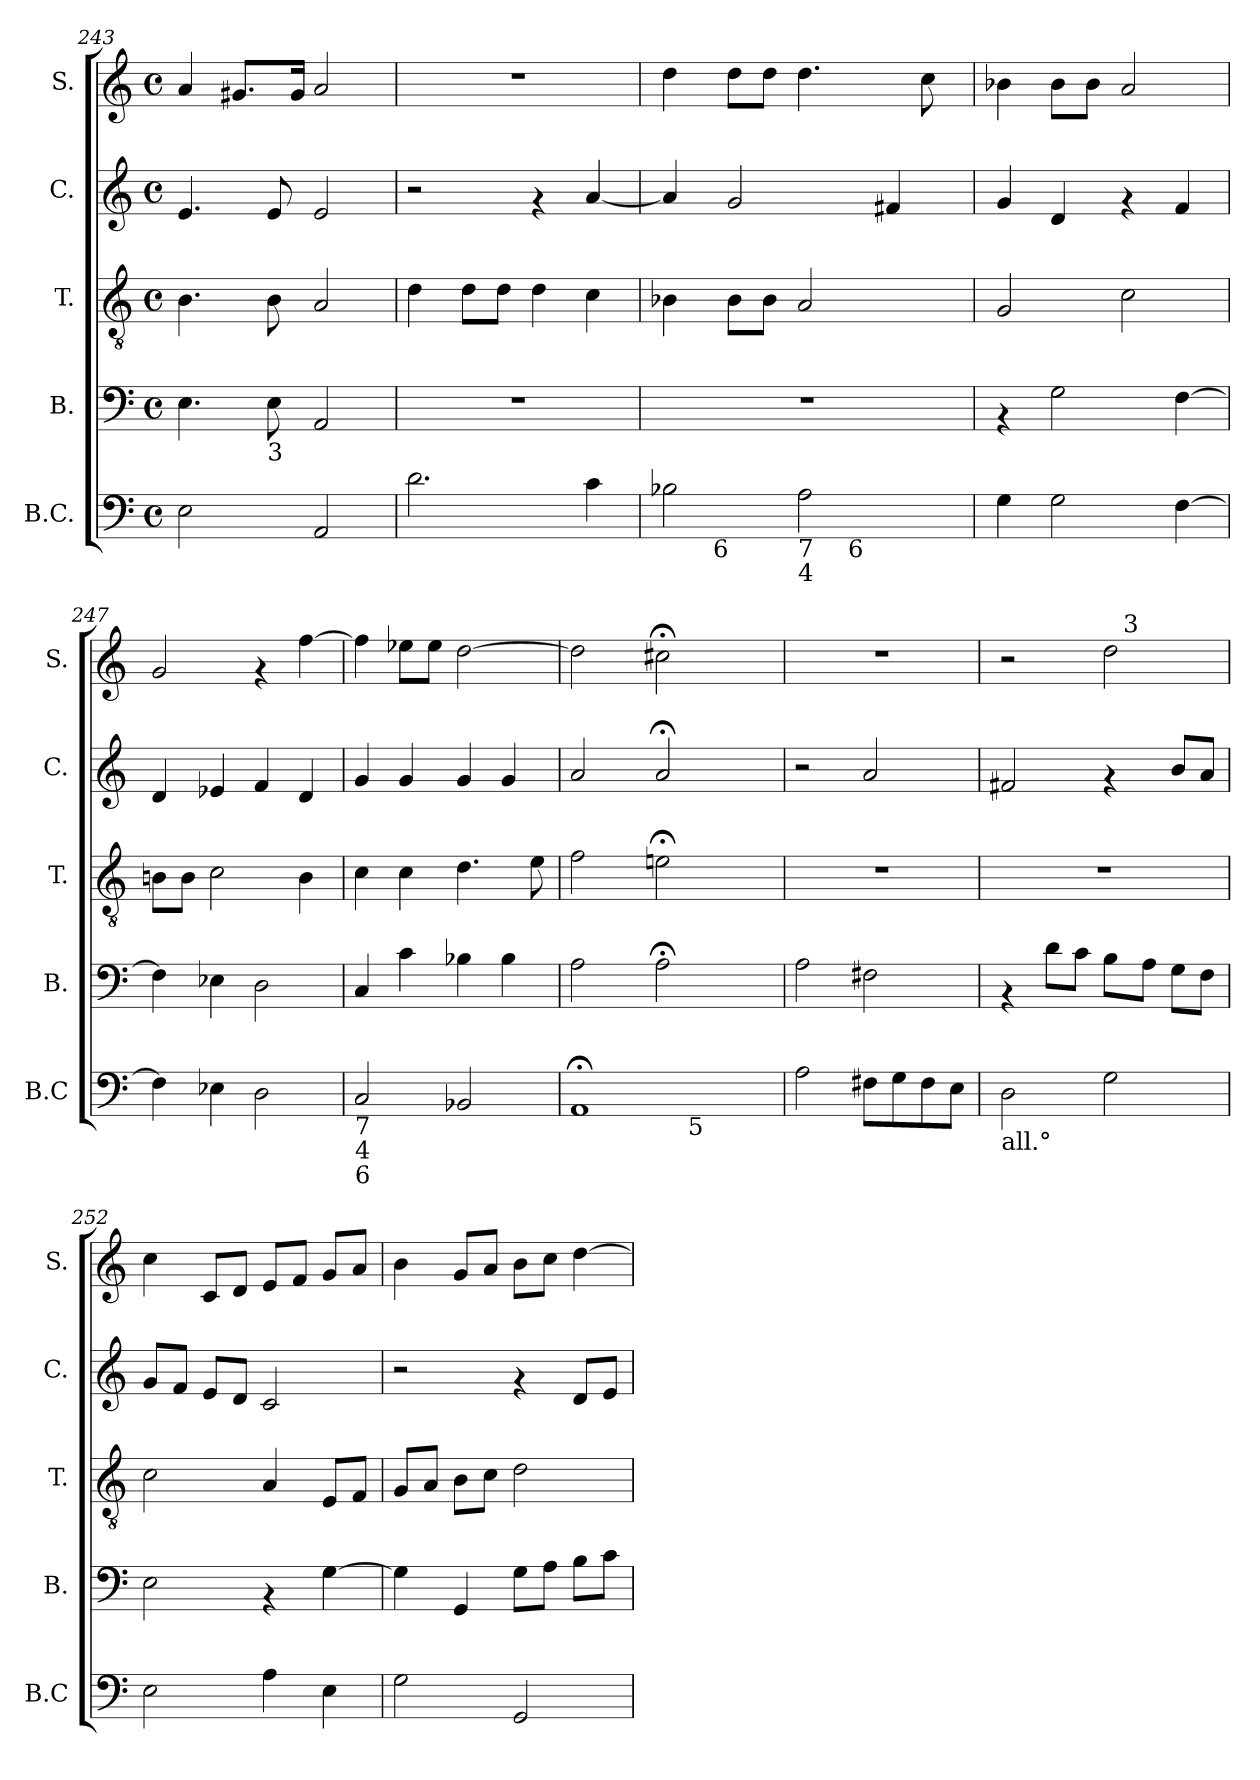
**kern	**kern	**kern	**kern	**kern
*part5	*part4	*part3	*part2	*part1
*staff5	*staff4	*staff3	*staff2	*staff1
*I"B.C.	*I"B.	*I"T.	*I"C.	*I"S.
*I'B.C	*I'B.	*I'T.	*I'C.	*I'S.
*clefF4	*clefF4	*clefGv2	*clefG2	*clefG2
*k[]	*k[]	*k[]	*k[]	*k[]
*C:	*C:	*C:	*C:	*C:
*M4/4	*M4/4	*M4/4	*M4/4	*M4/4
*met(c)	*met(c)	*met(c)	*met(c)	*met(c)
=243	=243	=243	=243	=243
2E>\	4.E\	4.B\	4.e/	4a/
.	.	.	.	8.g#X/L
!	!LO:TX:b:t=3	!	!	!
.	8E\	8B\	8e/	.
.	.	.	.	16g#/Jk
2AA/	2AA/	2A/	2e/	2a/
!!LO:PB:g=z
=244!	=244!	=244!	=244!	=244!
2.d\	1r	4d\	2r	1r
.	.	8d\L	.	.
.	.	8d\J	.	.
.	.	4d\	4rf	.
4c\	.	4c\	[<4a/	.
=245	=245	=245	=245	=245
*^	*	*	*	*
*	*^	*	*	*	*
2B-X\	8..ryy	2ryy	1r	4B-X\	4a/]	4dd\
!	!LO:TX:b:t=6	!	!	!	!	!
.	2ryy	.	.	.	.	.
.	.	.	.	8B-\L	2g/	8dd\L
.	.	.	.	8B-\J	.	8dd\J
!LO:TX:b:t=7	!	!	!	!	!	!
!LO:TX:b:t=4	!	!	!	!	!	!
2A\	.	8ryy	.	2A/	.	4.dd\
.	.	32ryy	.	.	.	.
!	!	!LO:TX:b:t=6	!	!	!	!
.	.	4ryy	.	.	.	.
.	4ryy	.	.	.	.	.
.	.	.	.	.	4f#X/	.
.	.	.	.	.	.	8cc\
.	.	16.ryy	.	.	.	.
.	32ryy	.	.	.	.	.
*v	*v	*v	*	*	*	*
=246	=246	=246	=246	=246
4G\	4rAA	2G/	4g/	4b-X\
2G>\	2G\	.	4d/	8b-\L
.	.	.	.	8b-\J
.	.	2c\	4rf	2a/
[>4F>\	[>4F\	.	4f/	.
=247	=247	=247	=247	=247
4F>\]	4F\]	8Bn\L	4d/	2g/
.	.	8B\J	.	.
4E-X\	4E-X\	2c\	4e-X/	.
2D\	2D\	.	4f/	4rf
.	.	4B\	4d/	[>4ff\
=248	=248	=248	=248	=248
!LO:TX:b:t=7	!	!	!	!
!LO:TX:b:t=4	!	!	!	!
!LO:TX:b:t=6	!	!	!	!
2C</	4C/	4c\	4g/	4ff\]
.	4c\	4c\	4g/	8ee-X\L
.	.	.	.	8ee-\J
2BB-X/	4B-X\	4.d\	4g/	[>2dd\
.	4B-\	.	4g/	.
.	.	8e\	.	.
=249	=249	=249	=249	=249
*^	*	*	*	*
*	*^	*	*	*	*
1AA;	5%2ryy	2ryy	2A\	2f\	2a/	2dd\]
.	10ryy	.	.	.	.	.
.	20ryy	16.ryy	2A;<\	2en;<\	2a;/	2cc#X;<\
.	40ryy	.	.	.	.	.
.	160ryy	.	.	.	.	.
!	!LO:TX:b:t=5	!	!	!	!	!
.	5%2ryy	.	.	.	.	.
.	.	4ryy	.	.	.	.
.	.	8ryy	.	.	.	.
.	.	32ryy	.	.	.	.
.	80.ryy	.	.	.	.	.
*v	*v	*v	*	*	*	*
!!LO:LB:g=z
=250	=250	=250	=250	=250
2A\	2A\	1r	2r	1r
8F#X\L	2F#X\	.	2a/	.
8G\	.	.	.	.
8F#\	.	.	.	.
8E\J	.	.	.	.
=251	=251	=251	=251	=251
!LO:TX:b:t=all.°	!	!	!	!
*	*	*	*	*^
2D\	4rAA	1r	2f#X/	2r	2ryy
.	8d\L	.	.	.	.
.	8c\J	.	.	.	.
2G\	8B\L	.	4rf	2dd\	16ryy
!	!	!	!	!	!LO:TX:a:t=3
.	.	.	.	.	4..ryy
.	8A\J	.	.	.	.
.	8G\L	.	8b/L	.	.
.	8F\J	.	8a/J	.	.
=252	=252	=252	=252	=252	=252
*	*	*	*	*v	*v
2E\	2E\	2c\	8g/L	4cc\
.	.	.	8f/J	.
.	.	.	8e/L	8c/L
.	.	.	8d/J	8d/J
4A\	4rAA	4A/	2c/	8e/L
.	.	.	.	8f/J
4E\	[>4G\	8E/L	.	8g/L
.	.	8F/J	.	8a/J
=253	=253	=253	=253	=253
2G\	4G\]	8G/L	2r	4b\
.	.	8A/J	.	.
.	4GG/	8B\L	.	8g/L
.	.	8c\J	.	8a/J
2GG/	8G\L	2d\	4rf	8b\L
.	8A\J	.	.	8cc\J
.	8B\L	.	8d/L	[>4dd\
.	8c\J	.	8e/J	.
=	=	=	=	=
*-	*-	*-	*-	*-
